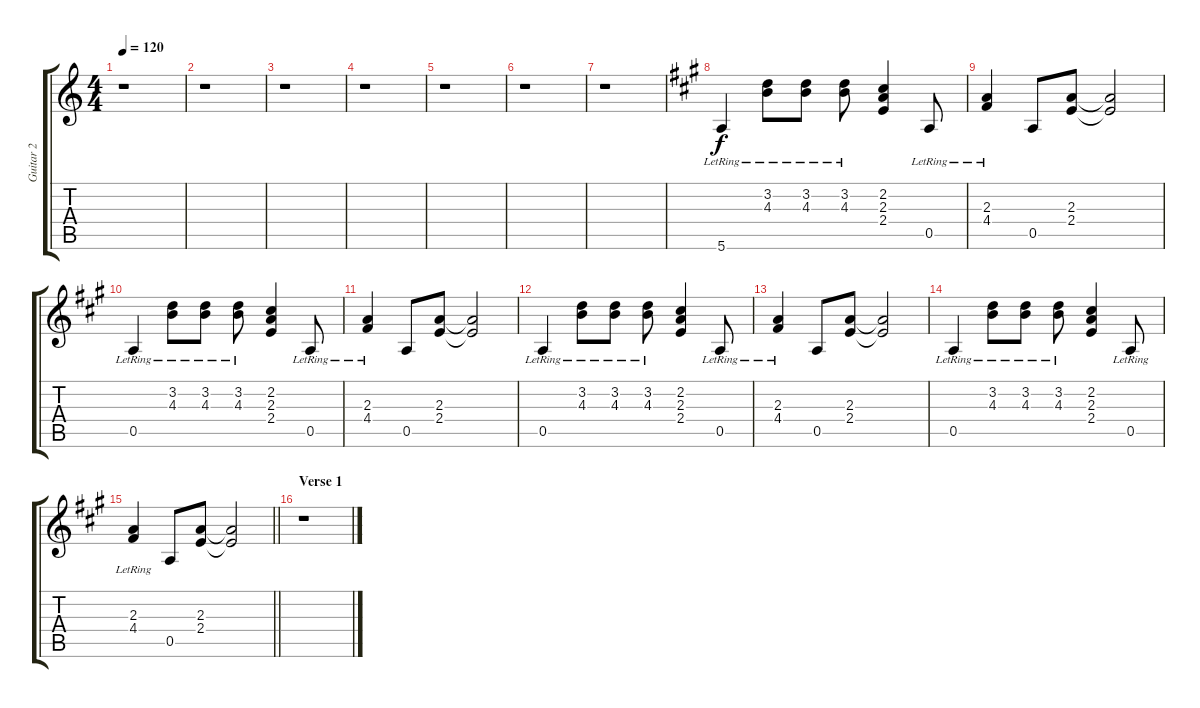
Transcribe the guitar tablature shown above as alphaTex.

\track ("Guitar 2" "Guitar 2") {instrument electricguitarclean}
\staff {score tabs}
\tuning (E4 B3 G3 D3 A2 E2) {hide}
\ts (4 4)
\tempo 120
\clef g2
\ks c
r.1{dy f instrument electricguitarclean} |
r.1 |
r.1 |
r.1 |
r.1 |
r.1 |
r.1 |
\ks a
5.6{lr}.4 (3.2{lr} 4.3{lr}).8 (3.2{lr} 4.3{lr}).8 (3.2{lr} 4.3{lr}).8 (2.2 2.3 2.4).4 0.5{lr}.8 |
(2.3{lr} 4.4{lr}).4 0.5.8 (2.3 2.4).8 (2.3{t} 2.4{t}).2 |
0.5{lr}.4 (3.2{lr} 4.3{lr}).8 (3.2{lr} 4.3{lr}).8 (3.2{lr} 4.3{lr}).8 (2.2 2.3 2.4).4 0.5{lr}.8 |
(2.3{lr} 4.4{lr}).4 0.5.8 (2.3 2.4).8 (2.3{t} 2.4{t}).2 |
0.5{lr}.4 (3.2{lr} 4.3{lr}).8 (3.2{lr} 4.3{lr}).8 (3.2{lr} 4.3{lr}).8 (2.2 2.3 2.4).4 0.5{lr}.8 |
(2.3{lr} 4.4{lr}).4 0.5.8 (2.3 2.4).8 (2.3{t} 2.4{t}).2 |
0.5{lr}.4 (3.2{lr} 4.3{lr}).8 (3.2{lr} 4.3{lr}).8 (3.2{lr} 4.3{lr}).8 (2.2 2.3 2.4).4 0.5{lr}.8 |
\barLineRight lightlight
(2.3{lr} 4.4{lr}).4 0.5.8 (2.3 2.4).8 (2.3{t} 2.4{t}).2 |
\section ("" "Verse 1")
r.1
